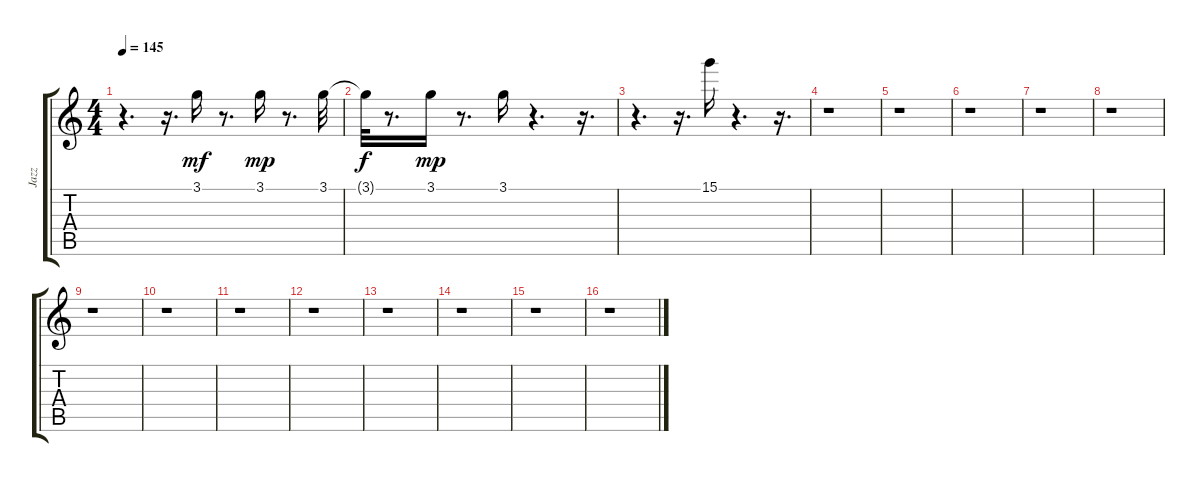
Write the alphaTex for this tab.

\track ("Jazz" "Jazz") {instrument electricguitarjazz}
\staff {score tabs}
\tuning (E4 B3 G3 D3 A2 E2) {hide}
\ts (4 4)
\tempo 145
\clef g2
\ks c
r.4{d dy mf} r.16{d} 3.1.16 r.8{d} 3.1.16{dy mp} r.8{d} 3.1.32 |
3.1{t}.32{dy f} r.8{d} 3.1.16{dy mp} r.8{d} 3.1.16 r.4{d} r.16{d} |
r.4{d} r.16{d} 15.1.16 r.4{d} r.16{d} |
r.1 |
r.1 |
r.1 |
r.1 |
r.1 |
r.1 |
r.1 |
r.1 |
r.1 |
r.1 |
r.1 |
r.1 |
r.1
